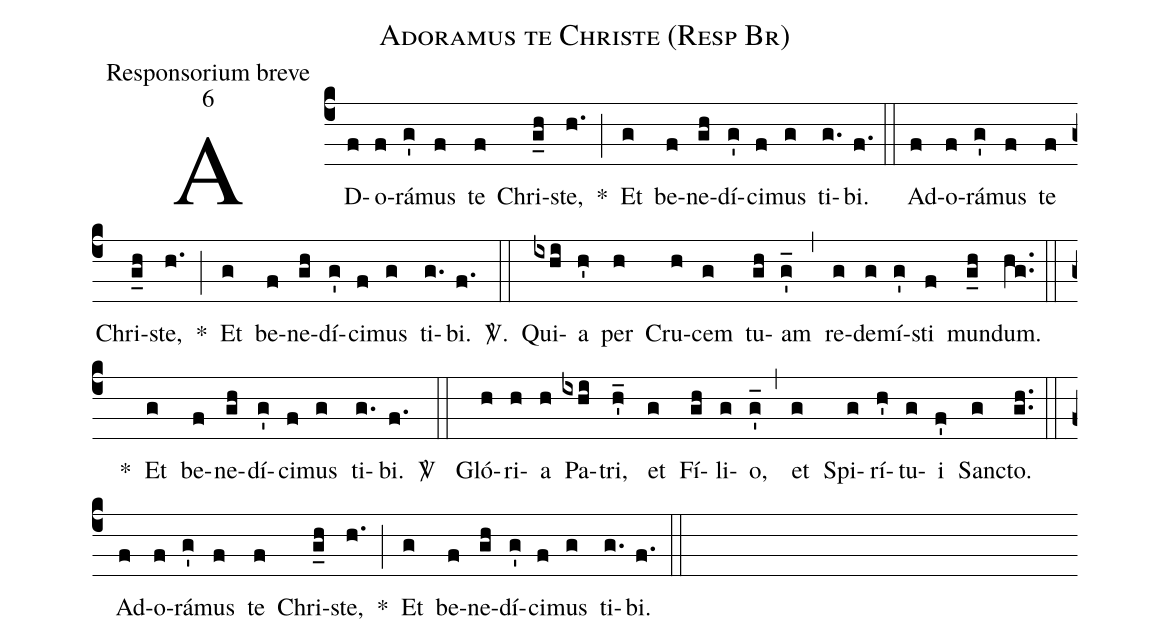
name:Adoramus te Christe (Resp Br);
office-part:Responsorium breve;
mode:6;
%%
(c4) AD(f)o(f)rá(g')mus(f) te(f) Chri(g_h)ste,(h.) *(;) Et(g) be(f)ne(gh)dí(g')ci(f)mus(g) ti(g.)bi.(f.) (::)
Ad(f)o(f)rá(g')mus(f) te(f) Chri(g_h)ste,(h.) *(;) Et(g) be(f)ne(gh)dí(g')ci(f)mus(g) ti(g.)bi.(f.)
<sp>V/</sp>.(::) Qui(ixhi)a(h') per(h) Cru(h)cem(g) tu(gh)am(g'_) (,) re(g)de(g)mí(g')sti(f) mun(g_h)dum.(hg..) (::)
*() Et(g) be(f)ne(gh)dí(g')ci(f)mus(g) ti(g.)bi.(f.)
 <sp>V/</sp> (::) Gló(h)ri(h)a(h) Pa(ixhi)tri, (h'_) et(g) Fí(gh)li(g)o,(g'_) (,) et(g) Spi(g)rí(h')tu(g)i(f') Sanc(g)to.(gh..) (::)
Ad(f)o(f)rá(g')mus(f) te(f) Chri(g_h)ste,(h.) *(;) Et(g) be(f)ne(gh)dí(g')ci(f)mus(g) ti(g.)bi.(f.) (::)
